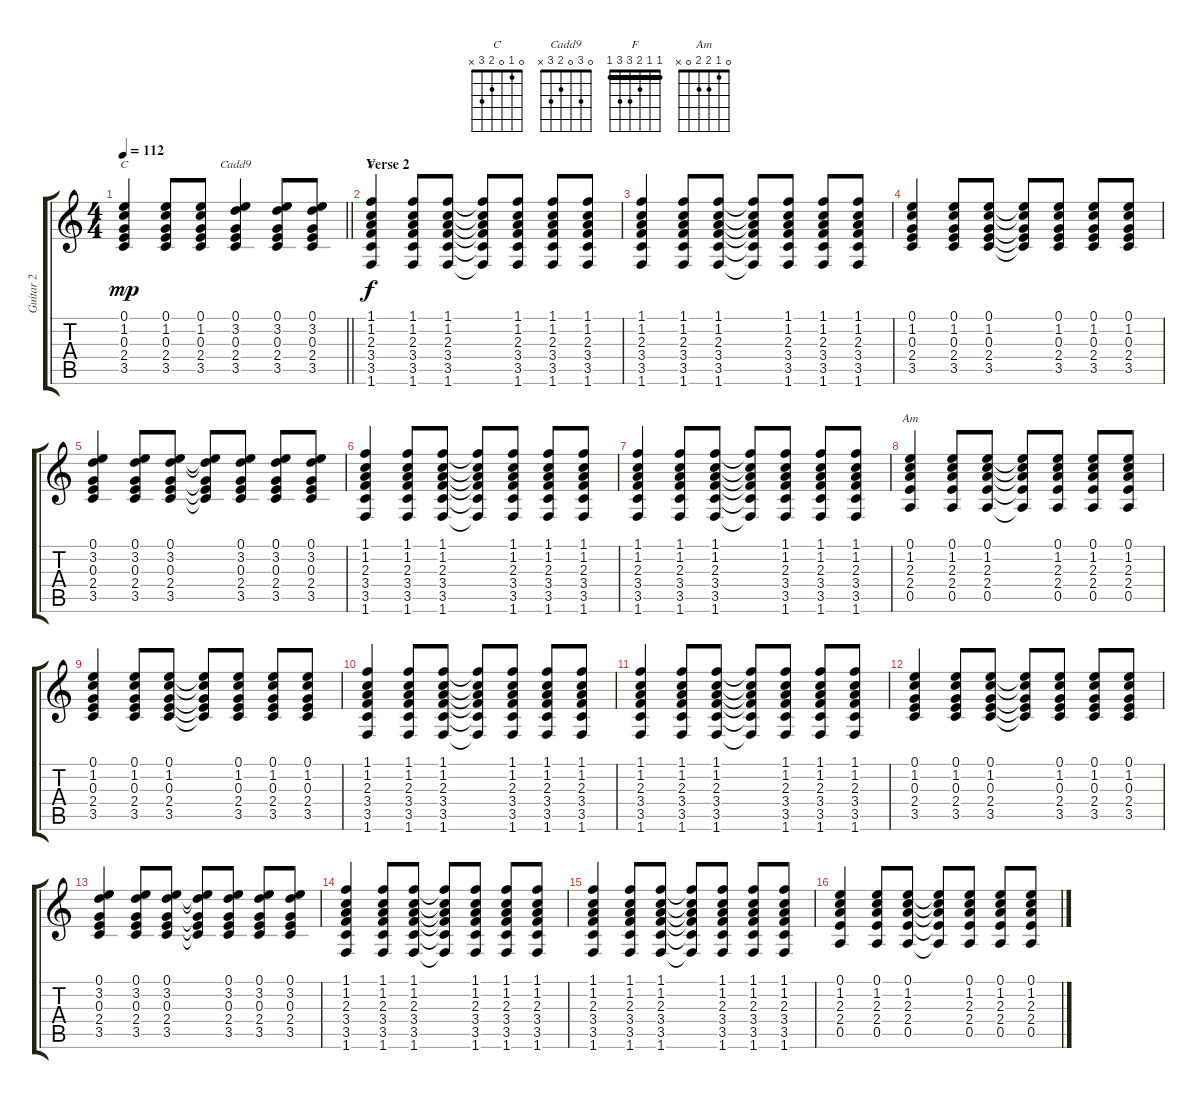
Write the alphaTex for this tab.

\track ("Guitar 2" "Guitar 2") {instrument acousticguitarsteel}
\staff {score tabs}
\tuning (E4 B3 G3 D3 A2 E2) {hide}
\chord ("C" 0 1 0 2 3 x)
\chord ("Cadd9" 0 3 0 2 3 x)
\chord ("F" 1 1 2 3 3 1) {barre 1}
\chord ("Am" 0 1 2 2 0 x)
\ts (4 4)
\tempo 112
\clef g2
\barLineRight lightlight
\ks c
(0.1 1.2 0.3 2.4 3.5).4{ch "C" dy mp} (0.1 1.2 0.3 2.4 3.5).8 (0.1 1.2 0.3 2.4 3.5).8 (0.1 3.2 0.3 2.4 3.5).4{ch "Cadd9"} (0.1 3.2 0.3 2.4 3.5).8 (0.1 3.2 0.3 2.4 3.5).8 |
\section ("" "Verse 2")
(1.1 1.2 2.3 3.4 3.5 1.6).4{ch "F" dy f} (1.1 1.2 2.3 3.4 3.5 1.6).8 (1.1 1.2 2.3 3.4 3.5 1.6).8 (1.1{t} 1.2{t} 2.3{t} 3.4{t} 3.5{t} 1.6{t}).8 (1.1 1.2 2.3 3.4 3.5 1.6).8 (1.1 1.2 2.3 3.4 3.5 1.6).8 (1.1 1.2 2.3 3.4 3.5 1.6).8 |
(1.1 1.2 2.3 3.4 3.5 1.6).4 (1.1 1.2 2.3 3.4 3.5 1.6).8 (1.1 1.2 2.3 3.4 3.5 1.6).8 (1.1{t} 1.2{t} 2.3{t} 3.4{t} 3.5{t} 1.6{t}).8 (1.1 1.2 2.3 3.4 3.5 1.6).8 (1.1 1.2 2.3 3.4 3.5 1.6).8 (1.1 1.2 2.3 3.4 3.5 1.6).8 |
(0.1 1.2 0.3 2.4 3.5).4 (0.1 1.2 0.3 2.4 3.5).8 (0.1 1.2 0.3 2.4 3.5).8 (0.1{t} 1.2{t} 0.3{t} 2.4{t} 3.5{t}).8 (0.1 1.2 0.3 2.4 3.5).8 (0.1 1.2 0.3 2.4 3.5).8 (0.1 1.2 0.3 2.4 3.5).8 |
(0.1 3.2 0.3 2.4 3.5).4 (0.1 3.2 0.3 2.4 3.5).8 (0.1 3.2 0.3 2.4 3.5).8 (0.1{t} 3.2{t} 0.3{t} 2.4{t} 3.5{t}).8 (0.1 3.2 0.3 2.4 3.5).8 (0.1 3.2 0.3 2.4 3.5).8 (0.1 3.2 0.3 2.4 3.5).8 |
(1.1 1.2 2.3 3.4 3.5 1.6).4 (1.1 1.2 2.3 3.4 3.5 1.6).8 (1.1 1.2 2.3 3.4 3.5 1.6).8 (1.1{t} 1.2{t} 2.3{t} 3.4{t} 3.5{t} 1.6{t}).8 (1.1 1.2 2.3 3.4 3.5 1.6).8 (1.1 1.2 2.3 3.4 3.5 1.6).8 (1.1 1.2 2.3 3.4 3.5 1.6).8 |
(1.1 1.2 2.3 3.4 3.5 1.6).4 (1.1 1.2 2.3 3.4 3.5 1.6).8 (1.1 1.2 2.3 3.4 3.5 1.6).8 (1.1{t} 1.2{t} 2.3{t} 3.4{t} 3.5{t} 1.6{t}).8 (1.1 1.2 2.3 3.4 3.5 1.6).8 (1.1 1.2 2.3 3.4 3.5 1.6).8 (1.1 1.2 2.3 3.4 3.5 1.6).8 |
(0.1 1.2 2.3 2.4 0.5).4{ch "Am"} (0.1 1.2 2.3 2.4 0.5).8 (0.1 1.2 2.3 2.4 0.5).8 (0.1{t} 1.2{t} 2.3{t} 2.4{t} 0.5{t}).8 (0.1 1.2 2.3 2.4 0.5).8 (0.1 1.2 2.3 2.4 0.5).8 (0.1 1.2 2.3 2.4 0.5).8 |
(0.1 1.2 0.3 2.4 3.5).4 (0.1 1.2 0.3 2.4 3.5).8 (0.1 1.2 0.3 2.4 3.5).8 (0.1{t} 1.2{t} 0.3{t} 2.4{t} 3.5{t}).8 (0.1 1.2 0.3 2.4 3.5).8 (0.1 1.2 0.3 2.4 3.5).8 (0.1 1.2 0.3 2.4 3.5).8 |
(1.1 1.2 2.3 3.4 3.5 1.6).4 (1.1 1.2 2.3 3.4 3.5 1.6).8 (1.1 1.2 2.3 3.4 3.5 1.6).8 (1.1{t} 1.2{t} 2.3{t} 3.4{t} 3.5{t} 1.6{t}).8 (1.1 1.2 2.3 3.4 3.5 1.6).8 (1.1 1.2 2.3 3.4 3.5 1.6).8 (1.1 1.2 2.3 3.4 3.5 1.6).8 |
(1.1 1.2 2.3 3.4 3.5 1.6).4 (1.1 1.2 2.3 3.4 3.5 1.6).8 (1.1 1.2 2.3 3.4 3.5 1.6).8 (1.1{t} 1.2{t} 2.3{t} 3.4{t} 3.5{t} 1.6{t}).8 (1.1 1.2 2.3 3.4 3.5 1.6).8 (1.1 1.2 2.3 3.4 3.5 1.6).8 (1.1 1.2 2.3 3.4 3.5 1.6).8 |
(0.1 1.2 0.3 2.4 3.5).4 (0.1 1.2 0.3 2.4 3.5).8 (0.1 1.2 0.3 2.4 3.5).8 (0.1{t} 1.2{t} 0.3{t} 2.4{t} 3.5{t}).8 (0.1 1.2 0.3 2.4 3.5).8 (0.1 1.2 0.3 2.4 3.5).8 (0.1 1.2 0.3 2.4 3.5).8 |
(0.1 3.2 0.3 2.4 3.5).4 (0.1 3.2 0.3 2.4 3.5).8 (0.1 3.2 0.3 2.4 3.5).8 (0.1{t} 3.2{t} 0.3{t} 2.4{t} 3.5{t}).8 (0.1 3.2 0.3 2.4 3.5).8 (0.1 3.2 0.3 2.4 3.5).8 (0.1 3.2 0.3 2.4 3.5).8 |
(1.1 1.2 2.3 3.4 3.5 1.6).4 (1.1 1.2 2.3 3.4 3.5 1.6).8 (1.1 1.2 2.3 3.4 3.5 1.6).8 (1.1{t} 1.2{t} 2.3{t} 3.4{t} 3.5{t} 1.6{t}).8 (1.1 1.2 2.3 3.4 3.5 1.6).8 (1.1 1.2 2.3 3.4 3.5 1.6).8 (1.1 1.2 2.3 3.4 3.5 1.6).8 |
(1.1 1.2 2.3 3.4 3.5 1.6).4 (1.1 1.2 2.3 3.4 3.5 1.6).8 (1.1 1.2 2.3 3.4 3.5 1.6).8 (1.1{t} 1.2{t} 2.3{t} 3.4{t} 3.5{t} 1.6{t}).8 (1.1 1.2 2.3 3.4 3.5 1.6).8 (1.1 1.2 2.3 3.4 3.5 1.6).8 (1.1 1.2 2.3 3.4 3.5 1.6).8 |
(0.1 1.2 2.3 2.4 0.5).4 (0.1 1.2 2.3 2.4 0.5).8 (0.1 1.2 2.3 2.4 0.5).8 (0.1{t} 1.2{t} 2.3{t} 2.4{t} 0.5{t}).8 (0.1 1.2 2.3 2.4 0.5).8 (0.1 1.2 2.3 2.4 0.5).8 (0.1 1.2 2.3 2.4 0.5).8
